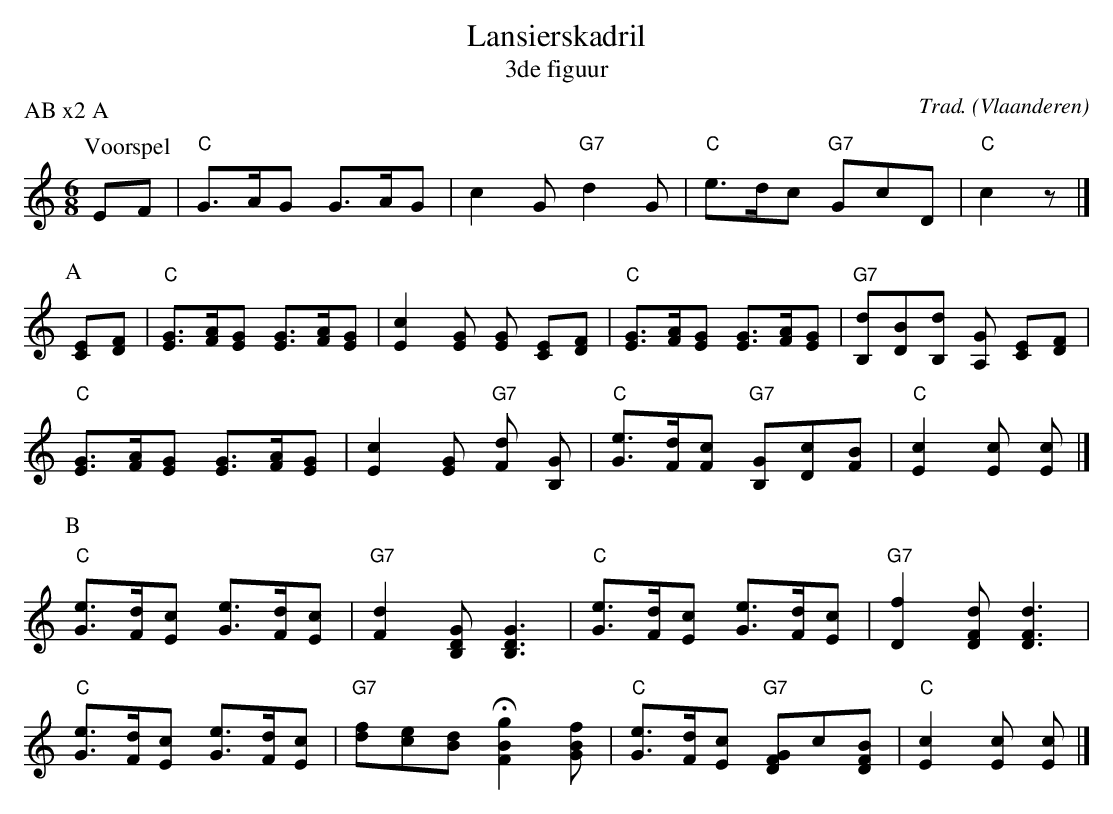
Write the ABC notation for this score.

X:1
T:Lansierskadril
T:3de figuur
C:Trad.
O:Vlaanderen
P:AB x2 A
L:1/8
M:6/8
K:C
P:Voorspel
EF | "C"G>AG G>AG | c2 G "G7"d2 G | "C"e>dc "G7"GcD | "C"c2 z|]
P:A
[EC][FD] | "C"[GE]>[AF][GE] [GE]>[AF][GE] |[c2E2] [GE] [GE] [EC][FD] | "C"[GE]>[AF][GE] [GE]>[AF][GE] | "G7"[dB,][BD][dB,] [GA,] [EC][FD] |
"C"[GE]>[AF][GE] [GE]>[AF][GE] | [c2E2] [GE]  "G7"[dF2] [GB,] | "C"[eG]>[dF][cF] "G7"[GB,][cD][BF] | "C"[c2E2] [cE] [cE] |]
P:B
"C"[eG]>[dF][cE] [eG]>[dF][cE] | "G7"[d2F2] [GDB,] [G3D3B,3] | "C"[eG]>[dF][cE] [eG]>[dF][cE] | "G7"[f2D2] [dFD] [d3F3D3] |
"C" [eG]>[dF][cE] [eG]>[dF][cE] | "G7" [fd][ec][dB] H[g2B2F2] [fBG] | "C" [eG]>[dF][cE] "G7"[GFD]c[BFD] | "C" [c2E2] [cE] [cE] |]
